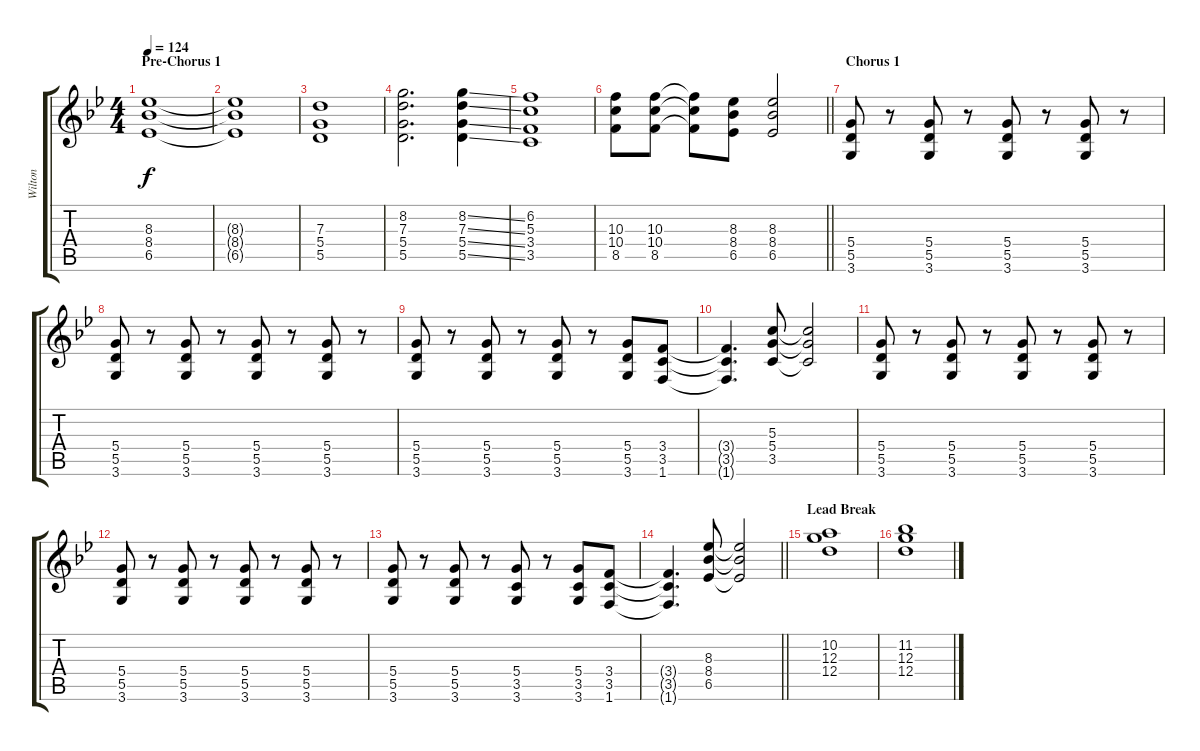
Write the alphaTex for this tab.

\track ("Wilton" "Wilton") {instrument distortionguitar}
\staff {score tabs}
\tuning (E4 B3 G3 D3 A2 E2) {hide}
\ts (4 4)
\section ("" "Pre-Chorus 1")
\tempo 124
\clef g2
\ks gminor
(8.3 8.4 6.5).1{dy f} |
(8.3{t} 8.4{t} 6.5{t}).1 |
(7.3 5.4 5.5).1 |
(8.2 7.3 5.4 5.5).2{d} (8.2{ss} 7.3{ss} 5.4{ss} 5.5{ss}).4 |
(6.2 5.3 3.4 3.5).1 |
\barLineRight lightlight
(10.3 10.4 8.5).8 (10.3 10.4 8.5).8 (10.3{t} 10.4{t} 8.5{t}).8 (8.3 8.4 6.5).8 (8.3 8.4 6.5).2 |
\section ("" "Chorus 1")
(5.4 5.5 3.6).8 r.8 (5.4 5.5 3.6).8 r.8 (5.4 5.5 3.6).8 r.8 (5.4 5.5 3.6).8 r.8 |
(5.4 5.5 3.6).8 r.8 (5.4 5.5 3.6).8 r.8 (5.4 5.5 3.6).8 r.8 (5.4 5.5 3.6).8 r.8 |
(5.4 5.5 3.6).8 r.8 (5.4 5.5 3.6).8 r.8 (5.4 5.5 3.6).8 r.8 (5.4 5.5 3.6).8 (3.4 3.5 1.6).8 |
(3.4{t} 3.5{t} 1.6{t}).4{d} (5.3 5.4 3.5).8 (5.3{t} 5.4{t} 3.5{t}).2 |
(5.4 5.5 3.6).8 r.8 (5.4 5.5 3.6).8 r.8 (5.4 5.5 3.6).8 r.8 (5.4 5.5 3.6).8 r.8 |
(5.4 5.5 3.6).8 r.8 (5.4 5.5 3.6).8 r.8 (5.4 5.5 3.6).8 r.8 (5.4 5.5 3.6).8 r.8 |
(5.4 5.5 3.6).8 r.8 (5.4 5.5 3.6).8 r.8 (5.4 3.5 3.6).8 r.8 (5.4 3.5 3.6).8 (3.4 3.5 1.6).8 |
\barLineRight lightlight
(3.4{t} 3.5{t} 1.6{t}).4{d} (8.3 8.4 6.5).8 (8.3{t} 8.4{t} 6.5{t}).2 |
\section ("" "Lead Break")
(10.2 12.3 12.4).1 |
(11.2 12.3 12.4).1
